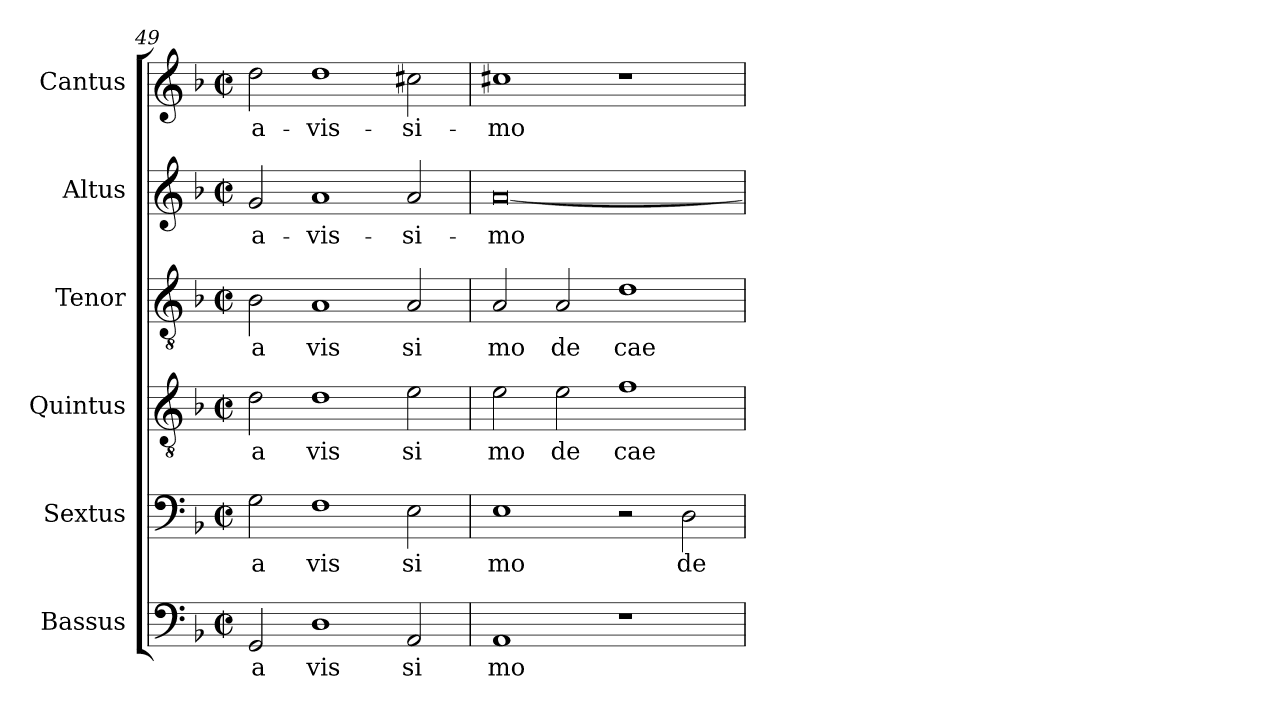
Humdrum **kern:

**kern	**text	**kern	**text	**kern	**text	**kern	**text	**kern	**text	**kern	**text
*part6	*part6	*part5	*part5	*part4	*part4	*part3	*part3	*part2	*part2	*part1	*part1
*staff6	*staff6	*staff5	*staff5	*staff4	*staff4	*staff3	*staff3	*staff2	*staff2	*staff1	*staff1
*I"Bassus	*	*I"Sextus	*	*I"Quintus	*	*I"Tenor	*	*I"Altus	*	*I"Cantus	*
!!LO:LB:g=z
*clefF4	*	*clefF4	*	*clefGv2	*	*clefGv2	*	*clefG2	*	*clefG2	*
*k[b-]	*	*k[b-]	*	*k[b-]	*	*k[b-]	*	*k[b-]	*	*k[b-]	*
*F:	*	*F:	*	*F:	*	*F:	*	*F:	*	*F:	*
*M2/2	*	*M2/2	*	*M2/2	*	*M2/2	*	*M2/2	*	*M2/2	*
*met(c|)	*	*met(c|)	*	*met(c|)	*	*met(c|)	*	*met(c|)	*	*met(c|)	*
=49	=49	=49	=49	=49	=49	=49	=49	=49	=49	=49	=49
!	!LO:LY:b:cj	!	!LO:LY:b:cj	!	!LO:LY:b:cj	!	!LO:LY:b:cj	!	!LO:LY:b:cj	!	!LO:LY:b:cj
2GG/	-a	2G\	a	2d\	a	2B-\	-a	2g/	a-	2dd\	a-
!	!LO:LY:b:cj	!	!LO:LY:b:cj	!	!LO:LY:b:cj	!	!LO:LY:b:cj	!	!LO:LY:b:cj	!	!LO:LY:b:cj
1D	vis	1F	vis	1d	vis	1A	vis	1a	-vis-	1dd	-vis-
!	!LO:LY:b:cj	!	!LO:LY:b:cj	!	!LO:LY:b:cj	!	!LO:LY:b:cj	!	!LO:LY:b:cj	!	!LO:LY:b:cj
2AA/	si	2E\	si	2e\	si	2A/	si	2a/	-si-	2cc#X\	-si-
=50	=50	=50	=50	=50	=50	=50	=50	=50	=50	=50	=50
!	!LO:LY:b:cj	!	!LO:LY:b:cj	!	!LO:LY:b:cj	!	!LO:LY:b:cj	!	!LO:LY:b:cj	!	!LO:LY:b:cj
1AA	mo	1E	mo	2e\	mo	2A/	mo	[<0a	-mo	1cc#X	-mo
!	!	!	!	!	!LO:LY:b:cj	!	!LO:LY:b:cj	!	!	!	!
.	.	.	.	2e\	de	2A/	de	.	.	.	.
!	!	!	!	!	!LO:LY:b:cj	!	!LO:LY:b:cj	!	!	!	!
1r	.	2r	.	1f	cae	1d	cae	.	.	1r	.
!	!	!	!LO:LY:b:cj	!	!	!	!	!	!	!	!
.	.	2D\	de	.	.	.	.	.	.	.	.
=	=	=	=	=	=	=	=	=	=	=	=
*-	*-	*-	*-	*-	*-	*-	*-	*-	*-	*-	*-
